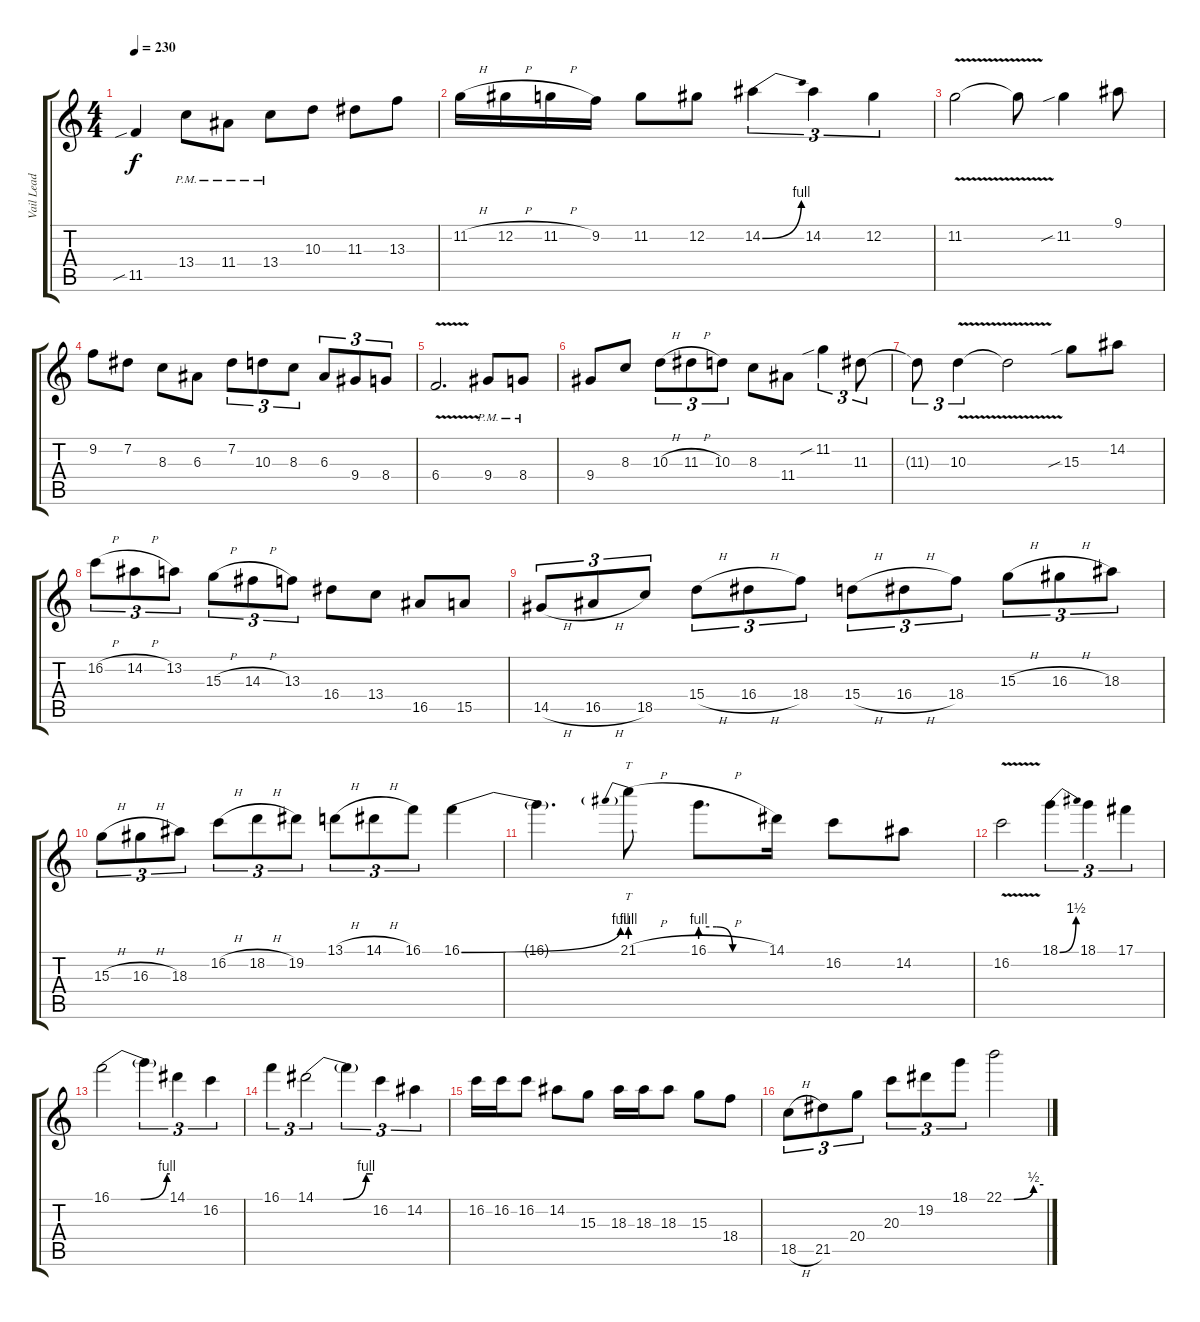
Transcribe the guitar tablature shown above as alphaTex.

\track ("Vail Lead" "Vail Lead") {instrument overdrivenguitar}
\staff {score tabs}
\tuning (Db4 Ab3 E3 B2 Gb2 B1) {hide}
\ts (4 4)
\tempo 230
\clef g2
\ks c
11.5{sib}.4{dy f} 13.4{pm}.8 11.4{pm}.8 13.4{pm}.8 10.3.8 11.3.8 13.3.8 |
11.2{h}.16 12.2{h}.16 11.2{h}.16 9.2.16 11.2.8 12.2.8 14.2{be (bend 0 0 60 4)}.4{tu (3 2)} 14.2.4{tu (3 2)} 12.2.4{tu (3 2)} |
11.2{v}.2 11.2{t}.8 11.2{sib}.4 9.1.8 |
9.2.8 7.2.8 8.3.8 6.3.8 7.2.8{tu (3 2)} 10.3.8{tu (3 2)} 8.3.8{tu (3 2)} 6.3.8{tu (3 2)} 9.4.8{tu (3 2)} 8.4.8{tu (3 2)} |
6.4{v}.2{d} 9.4{pm}.8 8.4{pm}.8 |
9.4.8 8.3.8 10.3{h}.8{tu (3 2)} 11.3{h}.8{tu (3 2)} 10.3.8{tu (3 2)} 8.3.8 11.4.8 11.2{sib}.4{tu (3 2)} 11.3.8{tu (3 2)} |
11.3{t}.8{tu (3 2)} 10.3{v}.4{tu (3 2)} 10.3{t}.2 15.3{sib}.8 14.2.8 |
16.2{h}.8{tu (3 2)} 14.2{h}.8{tu (3 2)} 13.2.8{tu (3 2)} 15.3{h}.8{tu (3 2)} 14.3{h}.8{tu (3 2)} 13.3.8{tu (3 2)} 16.4.8 13.4.8 16.5.8 15.5.8 |
14.5{h}.8{tu (3 2)} 16.5{h}.8{tu (3 2)} 18.5.8{tu (3 2)} 15.4{h}.8{tu (3 2)} 16.4{h}.8{tu (3 2)} 18.4.8{tu (3 2)} 15.4{h}.8{tu (3 2)} 16.4{h}.8{tu (3 2)} 18.4.8{tu (3 2)} 15.3{h}.8{tu (3 2)} 16.3{h}.8{tu (3 2)} 18.3.8{tu (3 2)} |
15.3{h}.8{tu (3 2)} 16.3{h}.8{tu (3 2)} 18.3.8{tu (3 2)} 16.2{h}.8{tu (3 2)} 18.2{h}.8{tu (3 2)} 19.2.8{tu (3 2)} 13.1{h}.8{tu (3 2)} 14.1{h}.8{tu (3 2)} 16.1.8{tu (3 2)} 16.1{be (bend 0 0 60 4)}.4 |
16.1{t}.4{d} 21.1{be (prebend 0 4 60 4) h}.8{tt} 16.1{be (custom 0 4 15 4 30 0 60 0) h}.8{d} 14.1.16 16.2.8 14.2.8 |
16.2{v}.2 18.1{be (bend 0 0 60 6)}.4{tu (3 2)} 18.1.4{tu (3 2)} 17.1.4{tu (3 2)} |
16.1{be (custom 0 0 30 0 57 4 60 4)}.2 16.1{t}.4{tu (3 2)} 14.1.4{tu (3 2)} 16.2.4{tu (3 2)} |
16.1.4{tu (3 2)} 14.1{be (custom 0 0 29 0 53 4 60 4)}.2{tu (3 2)} 14.1{t}.4{tu (3 2)} 16.2.4{tu (3 2)} 14.2.4{tu (3 2)} |
16.2.16 16.2.16 16.2.8 14.2.8 15.3.8 18.3.16 18.3.16 18.3.8 15.3.8 18.4.8 |
18.5{h}.8{tu (3 2)} 21.5.8{tu (3 2)} 20.4.8{tu (3 2)} 20.3.8{tu (3 2)} 19.2.8{tu (3 2)} 18.1.8{tu (3 2)} 22.1{be (custom 0 0 15 0 45 2 60 2)}.2
